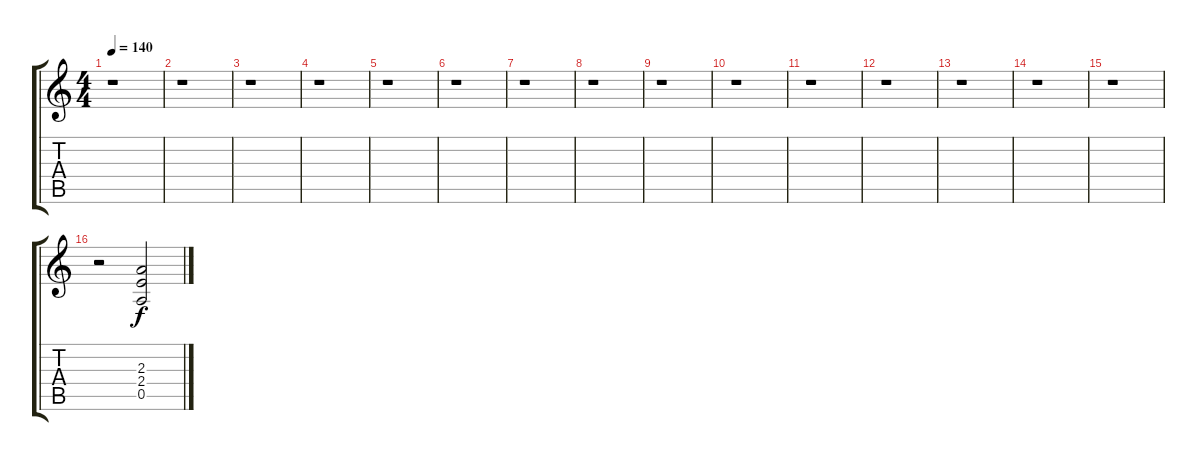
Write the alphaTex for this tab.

\track "" {instrument distortionguitar}
\staff {score tabs}
\tuning (E4 B3 G3 D3 A2 E2) {hide}
\ts (4 4)
\tempo 140
\clef g2
\ks c
r.1{dy f} |
r.1 |
r.1 |
r.1 |
r.1 |
r.1 |
r.1 |
r.1 |
r.1 |
r.1 |
r.1 |
r.1 |
r.1 |
r.1 |
r.1 |
r.2 (2.3 2.4 0.5).2
